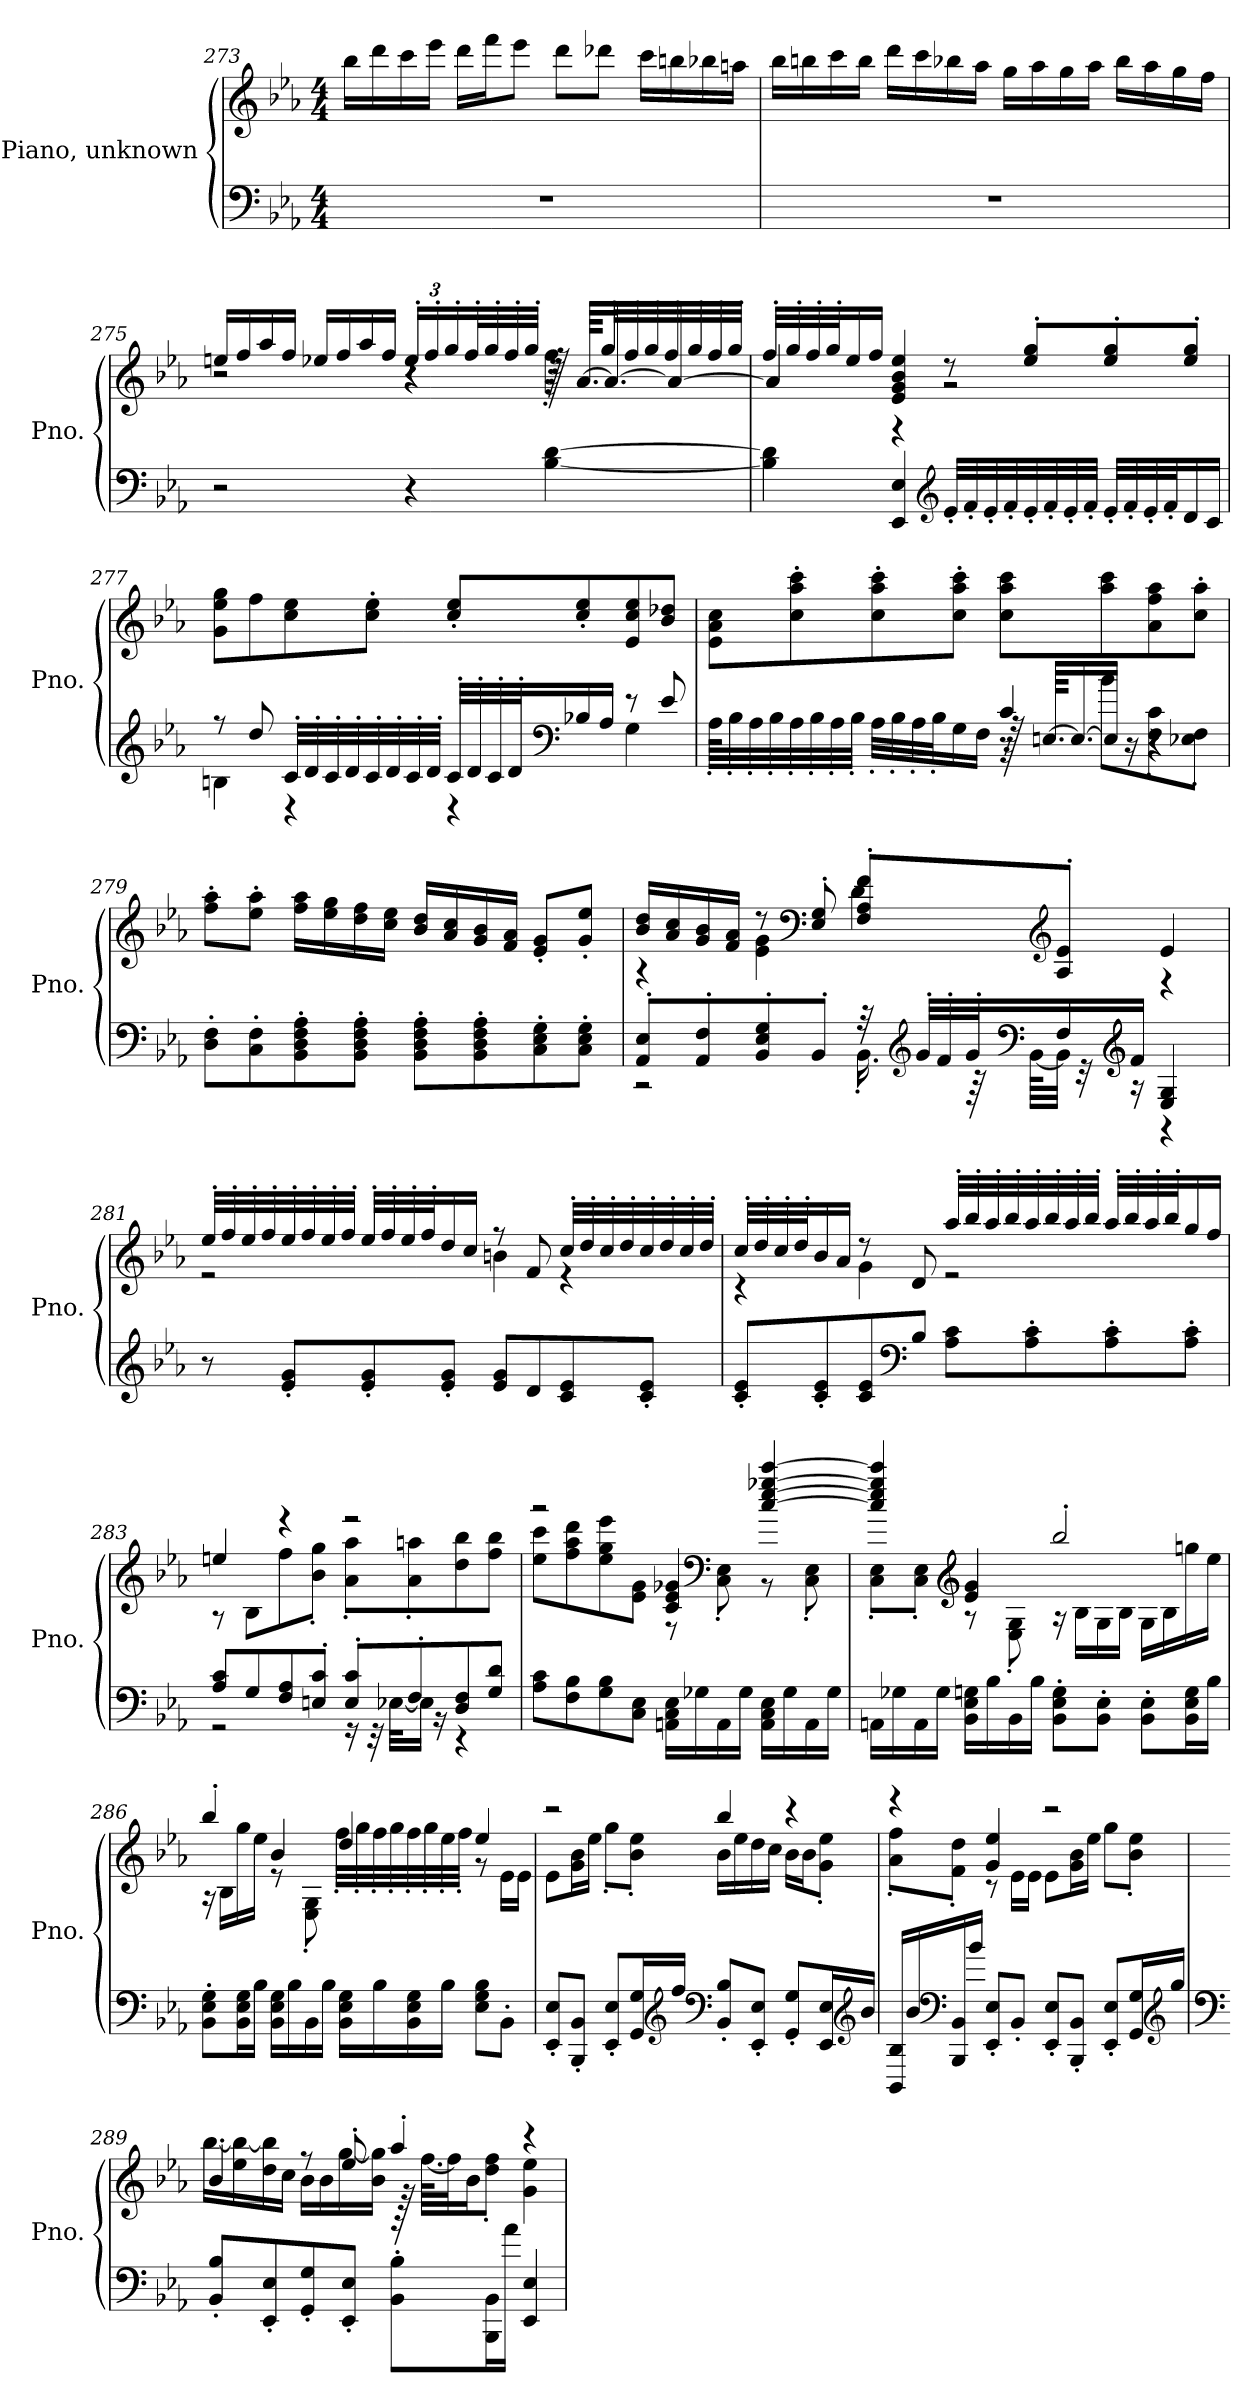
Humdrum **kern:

**kern	**kern
*part1	*part1
*staff2	*staff1
*I"Piano, unknown	*
*I'Pno.	*
!!LO:LB:g=z
*clefF4	*clefG2
*k[b-e-a-]	*k[b-e-a-]
*M4/4	*M4/4
=273	=273
1r	16bb-\LL
.	16ddd\
.	16ccc\
.	16eee-\JJ
.	16ddd\LL
.	16fff\J
.	8eee-\J
.	8ddd\L
.	8ddd-X\J
.	16ccc\LL
.	16bbn\
.	16bb-X\
.	16aan\JJ
=274	=274
1r	16bb-\LL
.	16bbn\
.	16ccc\
.	16bb\JJ
.	16ddd\LL
.	16ccc\
.	16bb-X\
.	16aa-\JJ
.	16gg\LL
.	16aa-\
.	16gg\
.	16aa-\JJ
.	16bb-\LL
.	16aa-\
.	16gg\
.	16ff\JJ
!!LO:LB:g=z
=275	=275
*	*^
*	*	*^
2r	16een/LL	2r	2r
.	16ff/	.	.
.	16aa-/	.	.
.	16ff/JJ	.	.
.	16ee-X/LL	.	.
.	16ff/	.	.
.	16aa-/	.	.
.	16ff/JJ	.	.
*	*Xbrackettup	*	*
4r	24ee-'/LL	4r	4r
.	24ff'/	.	.
.	24gg'/	.	.
.	32ff'/L	.	.
.	32gg'/	.	.
.	32ff'/	.	.
.	32gg'/JJJ	.	.
[4B-\ [4d\	32r	4ff'\	128r
.	.	.	[64.a-/KKLL
.	32gg'/LLL	.	16.a-/J_
.	32ff'/	.	.
.	32gg'/	.	.
.	32ff'/	.	8a-/J_
.	32gg'/	.	.
.	32ff'/	.	.
.	32gg'/JJJ	.	.
*	*	*v	*v
!!LO:LB:g=z
=276	=276	=276
4B-\] 4d\]	32ff'/LLL	4a-/]
.	32gg'/	.
.	32ff'/	.
.	32gg'/J	.
.	16ee-/	.
.	16ff/JJ	.
4EE-/ 4E-/	4e-/ 4g/ 4b-/ 4ee-/	4r
*clefG2	*	*
32e-'/LLL	8r	2r
32f'/	.	.
32e-'/	.	.
32f'/	.	.
32e-'/	8ee-/' 8gg/'L	.
32f'/	.	.
32e-'/	.	.
32f'/JJJ	.	.
32e-'/LLL	8ee-/' 8gg/'	.
32f'/	.	.
32e-'/	.	.
32f'/J	.	.
16d/	8ee-/' 8gg/'J	.
16c/JJ	.	.
*	*v	*v
=277	=277
*^	*
8r	4Bn\	8g\ 8ee-\ 8gg\L
8dd/	.	8ff\
32c'/LLL	4r	8cc\ 8ee-\
32d'/	.	.
32c'/	.	.
32d'/	.	.
32c'/	.	8cc\' 8ee-\'J
32d'/	.	.
32c'/	.	.
32d'/JJJ	.	.
32c'/LLL	4r	8cc/' 8ee-/'L
32d'/	.	.
32c'/	.	.
32d'/J	.	.
*clefF4	*	*
16B-X/	.	8cc/' 8ee-/'
16A-/JJ	.	.
8r	4G\	8e-/ 8cc/ 8ee-/
8e-/	.	8b-/ 8dd-X/J
!!LO:LB:g=z
=278	=278	=278
*	*^	*
2r	32A-'\LLL	2r	8e-\ 8a-\ 8cc\L
.	32B-'\	.	.
.	32A-'\	.	.
.	32B-'\	.	.
.	32A-'\	.	8cc\' 8aa-\' 8ccc\'
.	32B-'\	.	.
.	32A-'\	.	.
.	32B-'\JJJ	.	.
.	32A-'\LLL	.	8cc\' 8aa-\' 8ccc\'
.	32B-'\	.	.
.	32A-'\	.	.
.	32B-'\J	.	.
.	16G\	.	8cc\' 8aa-\' 8ccc\'J
.	16F\JJ	.	.
4c/	8r	128r	8cc\ 8aa-\ 8ccc\L
.	.	[64.En/KKLL	.
.	.	16.E/_	.
.	8b-\L	16E/JJ]	8aa-\ 8ccc\
.	.	16r	.
4r	8F\' 8c\'	4r	8a-\ 8ff\ 8aa-\
.	8E-X\' 8F\'J	.	8cc\' 8aa-\'J
*v	*v	*v	*
=279	=279
8D\' 8F\'L	8ff\' 8aa-\'L
8C\' 8F\'	8ee-\' 8aa-\'J
8BB-\' 8D\' 8F\' 8A-\'	16ff\ 16aa-\LL
.	16ee-\ 16gg\
8BB-\' 8D\' 8F\' 8A-\'J	16dd\ 16ff\
.	16cc\ 16ee-\JJ
8BB-\' 8D\' 8F\' 8A-\'L	16b-/ 16dd/LL
.	16a-/ 16cc/
8BB-\' 8D\' 8F\' 8A-\'	16g/ 16b-/
.	16f/ 16a-/JJ
8C\' 8E-\' 8G\'	8e-/' 8g/'L
8C\' 8E-\' 8G\'J	8g/' 8ee-/'J
!!LO:LB:g=z
=280	=280
*^	*^
8AA-/' 8E-/'L	2r	16b-/ 16dd/LL	4r
.	.	16a-/ 16cc/	.
8AA-/' 8F/'	.	16g/ 16b-/	.
.	.	16f/ 16a-/JJ	.
8BB-/' 8E-/' 8G/'	.	8r	4e-\ 4g\
*	*	*clefF4	*
8BB-'/J	.	8E-/' 8G/'	.
32r	16.BB-'\	8F/' 8A-/' 8f/'L	4d\
*clefG2	*	*	*
32g'/LLL	.	.	.
32f'/	.	.	.
32g'/J	64r	.	.
*clefF4	*	*	*
.	[64BB-\KLLL	.	.
*	*	*clefG2	*
16F/	32BB-\JJJ]	8A-/' 8e-/'J	.
.	32r	.	.
*clefG2	*	*	*
16f/JJ	16r	.	.
4E-/ 4G/	4r	4e-/	4r
*v	*v	*	*
!!LO:PB:g=z	!!
=281	=281	=281
8r	32ee-'/LLL	2r
.	32ff'/	.
.	32ee-'/	.
.	32ff'/	.
8e-/' 8g/'L	32ee-'/	.
.	32ff'/	.
.	32ee-'/	.
.	32ff'/JJJ	.
8e-/' 8g/'	32ee-'/LLL	.
.	32ff'/	.
.	32ee-'/	.
.	32ff'/J	.
8e-/' 8g/'J	16dd/	.
.	16cc/JJ	.
8e-/ 8g/L	8r	4bn\
8d/	8f/	.
8c/ 8e-/	32cc'/LLL	4r
.	32dd'/	.
.	32cc'/	.
.	32dd'/	.
8c/' 8e-/'J	32cc'/	.
.	32dd'/	.
.	32cc'/	.
.	32dd'/JJJ	.
!!LO:LB:g=z	!!
=282	=282	=282
8c/' 8e-/'L	32cc'/LLL	4r
.	32dd'/	.
.	32cc'/	.
.	32dd'/J	.
8c/' 8e-/'	16b-/	.
.	16a-/JJ	.
8c/ 8e-/	8r	4g\
*clefF4	*	*
8B-/J	8d/	.
8A-\ 8c\L	32aa-'/LLL	2r
.	32bb-'/	.
.	32aa-'/	.
.	32bb-'/	.
8A-\' 8c\'	32aa-'/	.
.	32bb-'/	.
.	32aa-'/	.
.	32bb-'/JJJ	.
8A-\' 8c\'	32aa-'/LLL	.
.	32bb-'/	.
.	32aa-'/	.
.	32bb-'/J	.
8A-\' 8c\'J	16gg/	.
.	16ff/JJ	.
=283	=283	=283
*^	*	*
8A-/ 8c/L	2r	4een/	8r
8G/	.	.	8B-\L
8F/ 8A-/	.	4r	8ff\
8En/' 8c/'J	.	.	8b-\' 8gg\'J
8E/' 8c/'L	16r	2r	8a-\' 8aa-\'L
.	32r	.	.
.	[32E-X\KLL	.	.
8F'/	16E-\JJ]	.	8a-\' 8aan\'
.	16r	.	.
8D/ 8F/	4r	.	8dd\ 8bb-\
8G/ 8d/J	.	.	8ff\ 8bb-\J
*v	*v	*	*
!!LO:LB:g=z	!!
=284	=284	=284
8A-\ 8c\L	2r	8ee-\ 8ccc\L
8F\ 8B-\	.	8ff\ 8aa-\ 8ddd\
8G\ 8B-\	.	8ee-\ 8gg\ 8eee-\
8C\ 8E-\J	.	8e-\ 8g\J
16AAn\ 16C\ 16E-\LL	4c/ 4e-/ 4g-X/	8r
16G-X\	.	.
*	*clefF4	*
16AA\	.	8C\' 8E-\'
16G-\JJ	.	.
16AA\ 16C\ 16E-\LL	[4cc/ [4ee-/ [4gg-X/ [4ccc/	8r
16G-\	.	.
16AA\	.	8C\' 8E-\'
16G-\JJ	.	.
=285	=285	=285
16AAn\LL	4cc/] 4ee-/] 4gg-/] 4ccc/]	8C\' 8E-\'L
16G-X\	.	.
16AA\	.	8C\' 8E-\'J
16G-\JJ	.	.
*	*clefG2	*
16BB-\ 16E-\ 16Gn\LL	4e-/ 4g/	8r
16B-\	.	.
16BB-\	.	8E-\' 8G\'
16B-\JJ	.	.
8BB-\' 8E-\' 8G\'L	2bb-'/	16r
.	.	16B-\LL
8BB-\' 8E-\'J	.	16G\
.	.	16B-\JJ
8BB-\' 8E-\'L	.	16G\LL
.	.	16B-\
16BB-\ 16E-\ 16G\L	.	16ggn\
16B-\JJ	.	16ee-\JJ
!!LO:LB:g=z	!!
=286	=286	=286
8BB-\' 8E-\' 8G\'L	4bb-'/	16r
.	.	16B-\LL
16BB-\ 16E-\ 16G\L	.	16gg\
16B-\JJ	.	16ee-\JJ
16BB-\ 16E-\ 16G\LL	4b-/	8r
16B-\	.	.
16BB-\	.	8E-\' 8G\'
16B-\JJ	.	.
16BB-\ 16E-\ 16G\LL	4dd/	32ff'\LLL
.	.	32gg'\
16B-\	.	32ff'\
.	.	32gg'\
16BB-\ 16E-\ 16G\	.	32ff'\
.	.	32gg'\
16B-\JJ	.	32ee-'\
.	.	32ff'\JJJ
8E-\ 8G\ 8B-\L	4ee-/	8r
8BB-'\J	.	16e-\LL
.	.	16e-\JJ
=287	=287	=287
8EE-/' 8E-/'L	2r	8e-\L
8BBB-/' 8BB-/'J	.	16g\ 16b-\L
.	.	16ee-\JJ
8EE-/' 8E-/'L	.	8gg'\L
16GG/ 16G/L	.	8b-\' 8ee-\'J
*clefG2	*	*
16ff/JJ	.	.
*clefF4	*	*
8BB-/' 8B-/'L	4bb-/	16b-\LL
.	.	16ee-\
8EE-/' 8E-/'J	.	16dd\
.	.	16cc\JJ
8GG/' 8G/'L	4r	16b-\LL
.	.	16b-\J
16EE-/ 16E-/L	.	8g\' 8ee-\'J
*clefG2	*	*
16b-/JJ	.	.
!!LO:LB:g=z	!!
=288	=288	=288
16BB-/ 16B-/LL	4r	8a-\' 8ff\'L
16b-/	.	.
*clefF4	*	*
16BBB-/ 16BB-/	.	8f\' 8dd\'J
16b-/JJ	.	.
8EE-/' 8E-/'L	4g/ 4ee-/	8r
8BB-'/J	.	16e-\LL
.	.	16e-\JJ
8EE-/' 8E-/'L	2r	8e-\L
8BBB-/' 8BB-/'J	.	16g\ 16b-\L
.	.	16ee-\JJ
8EE-/' 8E-/'L	.	8gg\L
16GG/ 16G/L	.	8b-\' 8ee-\'J
*clefG2	*	*
16gg/JJ	.	.
=289	=289	=289
*clefF4	*	*
8BB-/' 8B-/'L	4b-'/	[16bb-\LL
.	.	16ee-\ 16bb-\_
8EE-/' 8E-/'	.	16dd\ 16bb-\]
.	.	16cc\JJ
8GG/' 8G/'	8r	16b-\LL
.	.	16b-\
8EE-/' 8E-/'J	8ee-'/	[16gg\
.	.	16b-\ 16gg\]JJ
8BB-\' 8B-\'L	4aa-'/	128r
.	.	[64.ff\KLLL
.	.	32ff\J]
.	.	16b-\J
16BBB-\ 16BB-\L	.	8dd\' 8ff\'J
16a-\JJ	.	.
4EE-/ 4E-/	4r	4g\ 4ee-\
*	*v	*v
=	=
*-	*-
